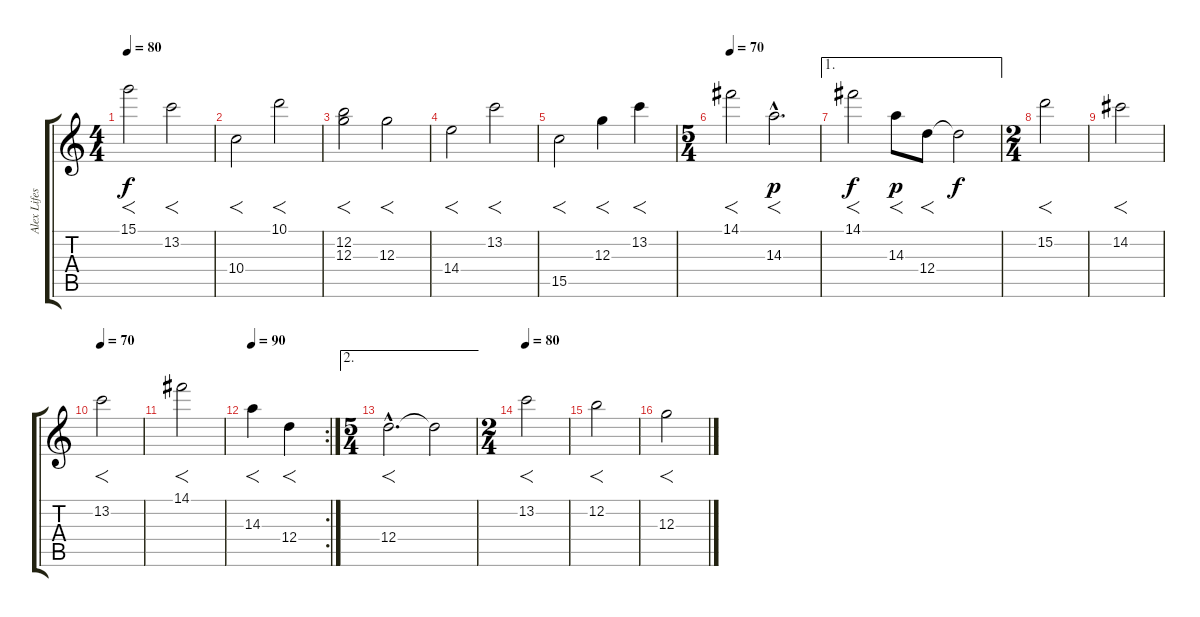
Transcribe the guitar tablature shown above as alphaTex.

\track ("Alex Lifeson (electric guitar)" "Alex Lifes") {instrument electricguitarjazz}
\staff {score tabs}
\tuning (E4 B3 G3 D3 A2 E2) {hide}
\ts (4 4)
\tempo 80
\clef g2
\ks c
15.1.2{f dy f} 13.2.2{f} |
10.4.2{f} 10.1.2{f} |
(12.2 12.3).2{f} 12.3.2{f} |
14.4.2{f} 13.2.2{f} |
15.5.2{f} 12.3.4{f} 13.2.4{f} |
\ts (5 4)
\tempo 70
14.1.2{f} 14.3{hac}.2{f d dy p} |
\ae 1
14.1.2{f dy f} 14.3.8{f dy p} 12.4.8{f} 12.4{t}.2{dy f} |
\ts (2 4)
15.2.2{f} |
14.2.2{f} |
\tempo 70
13.2.2{f} |
14.1.2{f} |
\rc 2
\tempo 90
14.3.4{f} 12.4.4{f} |
\ae 2
\ts (5 4)
12.4{hac}.2{f d} 12.4{t}.2 |
\ts (2 4)
\tempo 80
13.2.2{f} |
12.2.2{f} |
12.3.2{f}
